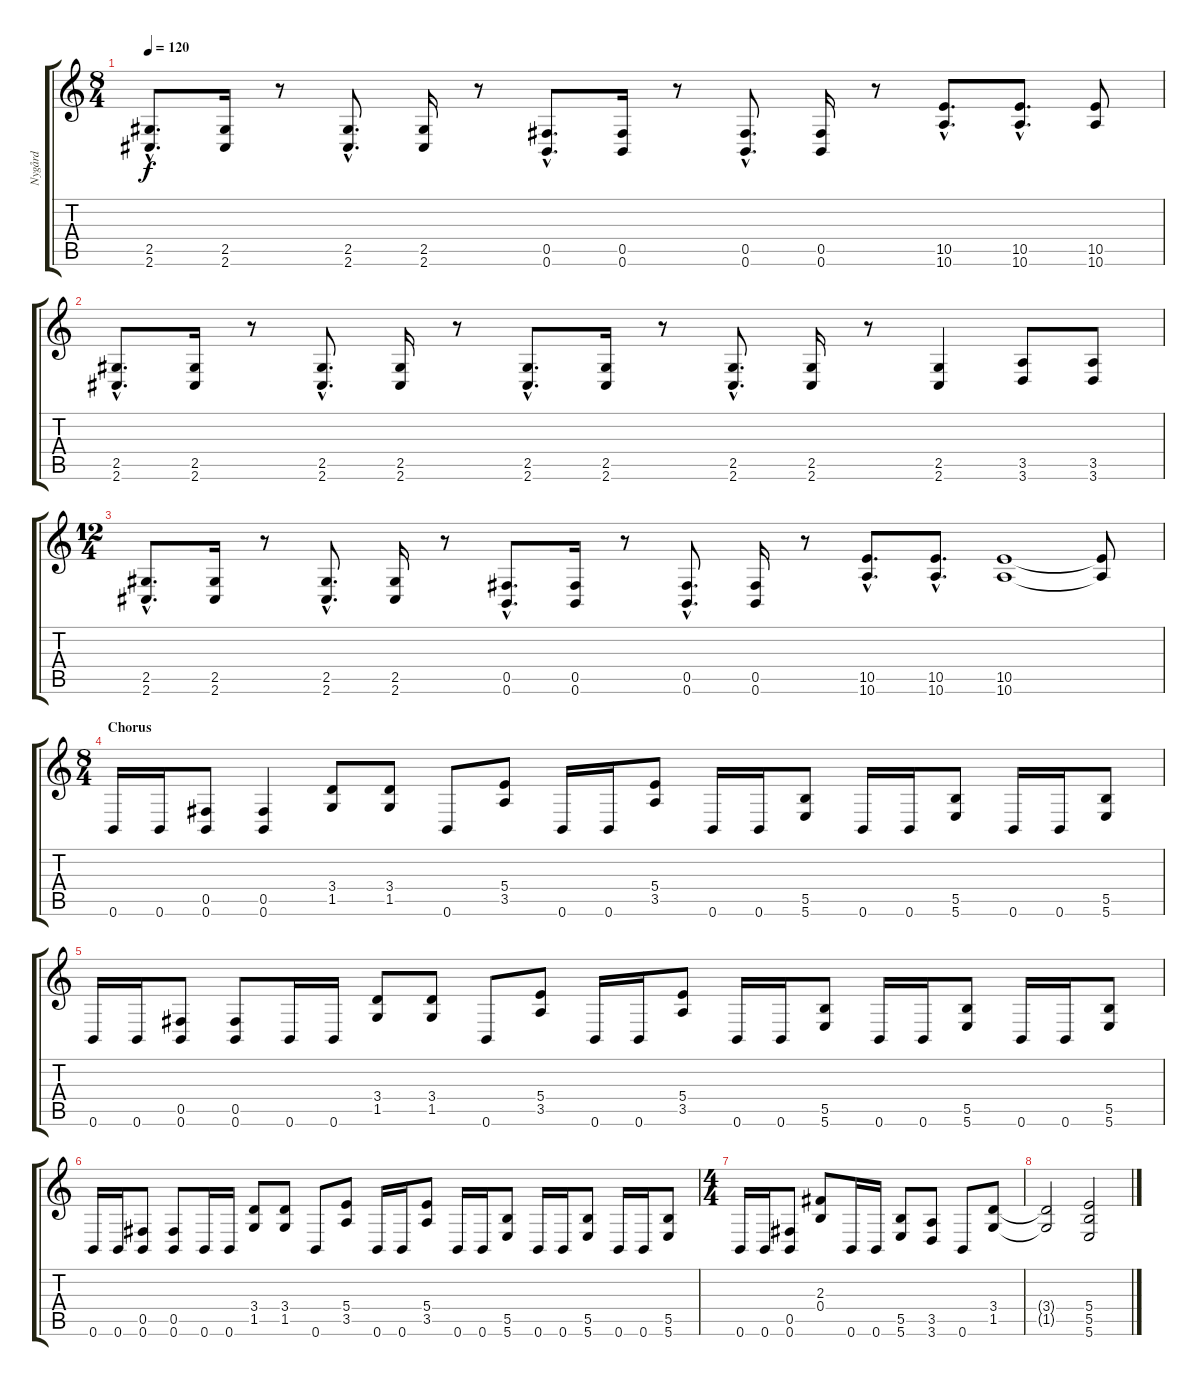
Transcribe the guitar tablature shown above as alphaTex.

\track ("Nygård" "Nygård") {instrument distortionguitar}
\staff {score tabs}
\tuning (Db4 Ab3 E3 B2 Gb2 B1) {hide}
\ts (8 4)
\tempo 120
\clef g2
\ks c
(2.5{hac} 2.6{hac}).8{d dy f} (2.5 2.6).16 r.8 (2.5{hac} 2.6{hac}).8{d} (2.5 2.6).16 r.8 (0.5{hac} 0.6{hac}).8{d} (0.5 0.6).16 r.8 (0.5{hac} 0.6{hac}).8{d} (0.5 0.6).16 r.8 (10.5{hac} 10.6{hac}).8{d} (10.5{hac} 10.6{hac}).8{d} (10.5 10.6).8 |
(2.5{hac} 2.6{hac}).8{d} (2.5 2.6).16 r.8 (2.5{hac} 2.6{hac}).8{d} (2.5 2.6).16 r.8 (2.5{hac} 2.6{hac}).8{d} (2.5 2.6).16 r.8 (2.5{hac} 2.6{hac}).8{d} (2.5 2.6).16 r.8 (2.5 2.6).4 (3.5 3.6).8 (3.5 3.6).8 |
\ts (12 4)
(2.5{hac} 2.6{hac}).8{d} (2.5 2.6).16 r.8 (2.5{hac} 2.6{hac}).8{d} (2.5 2.6).16 r.8 (0.5{hac} 0.6{hac}).8{d} (0.5 0.6).16 r.8 (0.5{hac} 0.6{hac}).8{d} (0.5 0.6).16 r.8 (10.5{hac} 10.6{hac}).8{d} (10.5{hac} 10.6{hac}).8{d} (10.5 10.6).1 (10.5{t} 10.6{t}).8 |
\ts (8 4)
\section ("" "Chorus")
0.6.16 0.6.16 (0.5 0.6).8 (0.5 0.6).4 (3.4 1.5).8 (3.4 1.5).8 0.6.8 (5.4 3.5).8 0.6.16 0.6.16 (5.4 3.5).8 0.6.16 0.6.16 (5.5 5.6).8 0.6.16 0.6.16 (5.5 5.6).8 0.6.16 0.6.16 (5.5 5.6).8 |
0.6.16 0.6.16 (0.5 0.6).8 (0.5 0.6).8 0.6.16 0.6.16 (3.4 1.5).8 (3.4 1.5).8 0.6.8 (5.4 3.5).8 0.6.16 0.6.16 (5.4 3.5).8 0.6.16 0.6.16 (5.5 5.6).8 0.6.16 0.6.16 (5.5 5.6).8 0.6.16 0.6.16 (5.5 5.6).8 |
0.6.16 0.6.16 (0.5 0.6).8 (0.5 0.6).8 0.6.16 0.6.16 (3.4 1.5).8 (3.4 1.5).8 0.6.8 (5.4 3.5).8 0.6.16 0.6.16 (5.4 3.5).8 0.6.16 0.6.16 (5.5 5.6).8 0.6.16 0.6.16 (5.5 5.6).8 0.6.16 0.6.16 (5.5 5.6).8 |
\ts (4 4)
0.6.16 0.6.16 (0.5 0.6).8 (2.3 0.4).8 0.6.16 0.6.16 (5.5 5.6).8 (3.5 3.6).8 0.6.8 (3.4 1.5).8 |
(3.4{t} 1.5{t}).2 (5.4 5.5 5.6).2
